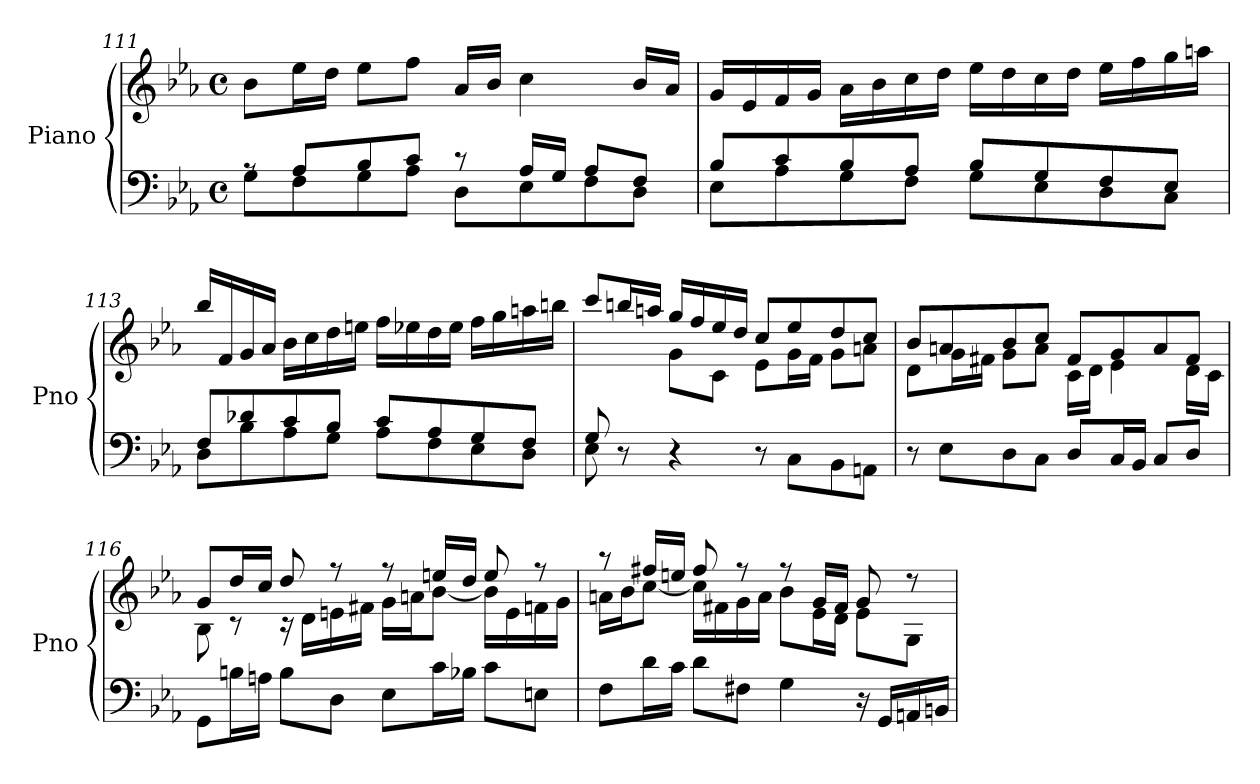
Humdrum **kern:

**kern	**kern
*part1	*part1
*staff2	*staff1
*I"Piano	*
*I'Pno	*
*clefF4	*clefG2
*k[b-e-a-]	*k[b-e-a-]
*M4/4	*M4/4
*met(c)	*met(c)
=111	=111
*^	*
8rA	8G\L	8b-\L
8A-/L	8F\	16ee-\L
.	.	16dd\JJ
8B-/	8G\	8ee-\L
8c/J	8A-\J	8ff\J
8r	8D\L	16a-/LL
.	.	16b-/JJ
16A-/LL	8E-\	4cc\
16G/JJ	.	.
8A-/L	8F\	.
8F/J	8D\J	16b-/LL
.	.	16a-/JJ
!!LO:LB:g=z
=112	=112	=112
8B-/L	8E-\L	16g/LL
.	.	16e-/
8c/	8A-\	16f/
.	.	16g/JJ
8B-/	8G\	16a-\LL
.	.	16b-\
8A-/J	8F\J	16cc\
.	.	16dd\JJ
8B-/L	8G\L	16ee-\LL
.	.	16dd\
8G/	8E-\	16cc\
.	.	16dd\JJ
8F/	8D\	16ee-\LL
.	.	16ff\
8E-/J	8C\J	16gg\
.	.	16aan\JJ
=113	=113	=113
8F/L	8D\L	16bb-\LL
.	.	16f/
8d-X/	8B-\	16g/
.	.	16a-/JJ
8c/	8A-\	16b-\LL
.	.	16cc\
8B-/J	8G\J	16dd\
.	.	16een\JJ
8c/L	8A-\L	16ff\LL
.	.	16ee-X\
8A-/	8F\	16dd\
.	.	16ee-\JJ
8G/	8E-\	16ff\LL
.	.	16gg\
8F/J	8D\J	16aan\
.	.	16bbn\JJ
=114	=114	=114
*	*	*^
8G/L	8E-\	8ccc/L	8ryy
2..ryy	8r	16bbn/L	16g\L
.	.	16aan/JJ	16f#X\JJ
.	4r	16gg/LL	8g\L
.	.	16ff/	.
.	.	16ee-/	8c\J
.	.	16dd/JJ	.
.	8r	8cc/L	8e-\L
.	8C\L	8ee-/	16g\L
.	.	.	16f#\JJ
.	8BB-\	8dd/	8g\L
.	8AAn\J	8cc/J	8an\J
*v	*v	*	*
!!LO:PB:g=z	!!
=115	=115	=115
8r	8b-/L	8d\L
8E-\L	8an/	16g\L
.	.	16f#X\JJ
8D\	8b-/	8g\L
8C\J	8cc/J	8a\J
8D/L	8f#/L	16c\LL
.	.	16d\JJ
16C/L	8g/	4e-\
16BB-/JJ	.	.
8C/L	8a/	.
8D/J	8f#/J	16d\LL
.	.	16c\JJ
=116	=116	=116
8GG\L	8g/L	8B-\
16Bn\L	16dd/L	8rc
16An\JJ	16cc/JJ	.
8B\L	8dd/	16rc
.	.	16d\LL
8D\J	8r	16en\
.	.	16f#X\JJ
8E-\L	8r	16g\LL
.	.	16an\J
16c\L	16een/LL	[8b-\J
16B-X\JJ	16dd/JJ	.
8c\L	8ee/	16b-\LL]
.	.	16e\
8En\J	8r	16fn\
.	.	16g\JJ
=117	=117	=117
8F\L	8r	16an\LL
.	.	16b-\J
16d\L	16ff#X/LL	[8cc\J
16c\JJ	16een/JJ	.
8d\L	8ff#/	16cc\LL]
.	.	16f#X\
8F#X\J	8r	16g\
.	.	16a\JJ
4G\	8r	8b-\L
.	16g/LL	16e-\L
.	16f#/JJ	16d\JJ
16r	8g/	8e-\L
16GG/LL	.	.
16AAn/	8r	8G\J
16BBn/JJ	.	.
*	*v	*v
=	=
*-	*-
